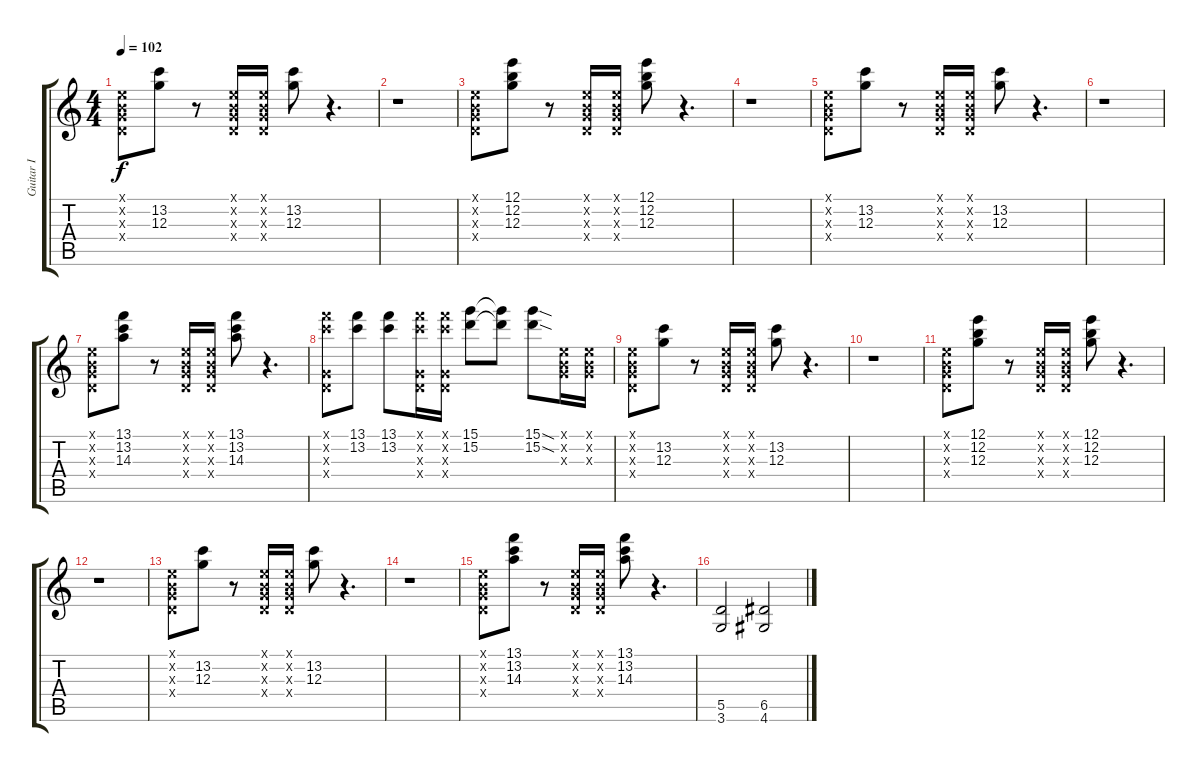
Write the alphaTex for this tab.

\track ("Guitar I" "Guitar I") {instrument distortionguitar}
\staff {score tabs}
\tuning (E4 B3 G3 D3 A2 E2) {hide}
\ts (4 4)
\tempo 102
\clef g2
\ks c
(0.1{x} 0.2{x} 0.3{x} 0.4{x}).8{dy f volume 13 instrument distortionguitar} (13.2 12.3).8 r.8 (0.1{x} 0.2{x} 0.3{x} 0.4{x}).16 (0.1{x} 0.2{x} 0.3{x} 0.4{x}).16 (13.2 12.3).8 r.4{d} |
r.1 |
(0.1{x} 0.2{x} 0.3{x} 0.4{x}).8 (12.1 12.2 12.3).8 r.8 (0.1{x} 0.2{x} 0.3{x} 0.4{x}).16 (0.1{x} 0.2{x} 0.3{x} 0.4{x}).16 (12.1 12.2 12.3).8 r.4{d} |
r.1 |
(0.1{x} 0.2{x} 0.3{x} 0.4{x}).8 (13.2 12.3).8 r.8 (0.1{x} 0.2{x} 0.3{x} 0.4{x}).16 (0.1{x} 0.2{x} 0.3{x} 0.4{x}).16 (13.2 12.3).8 r.4{d} |
r.1 |
(0.1{x} 0.2{x} 0.3{x} 0.4{x}).8 (13.1 13.2 14.3).8 r.8 (0.1{x} 0.2{x} 0.3{x} 0.4{x}).16 (0.1{x} 0.2{x} 0.3{x} 0.4{x}).16 (13.1 13.2 14.3).8 r.4{d} |
(13.1{x} 13.2{x} 0.3{x} 0.4{x}).8 (13.1 13.2).8 (13.1 13.2).8 (13.1{x} 13.2{x} 0.3{x} 0.4{x}).16 (13.1{x} 13.2{x} 0.3{x} 0.4{x}).16 (15.1 15.2).8 (15.1{t} 15.2{t}).8 (15.1{sod} 15.2{sod}).8{txt ""} (0.1{x} 0.2{x} 0.3{x}).16 (0.1{x} 0.2{x} 0.3{x}).16 |
(0.1{x} 0.2{x} 0.3{x} 0.4{x}).8 (13.2 12.3).8 r.8 (0.1{x} 0.2{x} 0.3{x} 0.4{x}).16 (0.1{x} 0.2{x} 0.3{x} 0.4{x}).16 (13.2 12.3).8 r.4{d} |
r.1 |
(0.1{x} 0.2{x} 0.3{x} 0.4{x}).8 (12.1 12.2 12.3).8 r.8 (0.1{x} 0.2{x} 0.3{x} 0.4{x}).16 (0.1{x} 0.2{x} 0.3{x} 0.4{x}).16 (12.1 12.2 12.3).8 r.4{d} |
r.1 |
(0.1{x} 0.2{x} 0.3{x} 0.4{x}).8 (13.2 12.3).8 r.8 (0.1{x} 0.2{x} 0.3{x} 0.4{x}).16 (0.1{x} 0.2{x} 0.3{x} 0.4{x}).16 (13.2 12.3).8 r.4{d} |
r.1 |
(0.1{x} 0.2{x} 0.3{x} 0.4{x}).8 (13.1 13.2 14.3).8 r.8 (0.1{x} 0.2{x} 0.3{x} 0.4{x}).16 (0.1{x} 0.2{x} 0.3{x} 0.4{x}).16 (13.1 13.2 14.3).8 r.4{d} |
(5.5 3.6).2 (6.5 4.6).2
